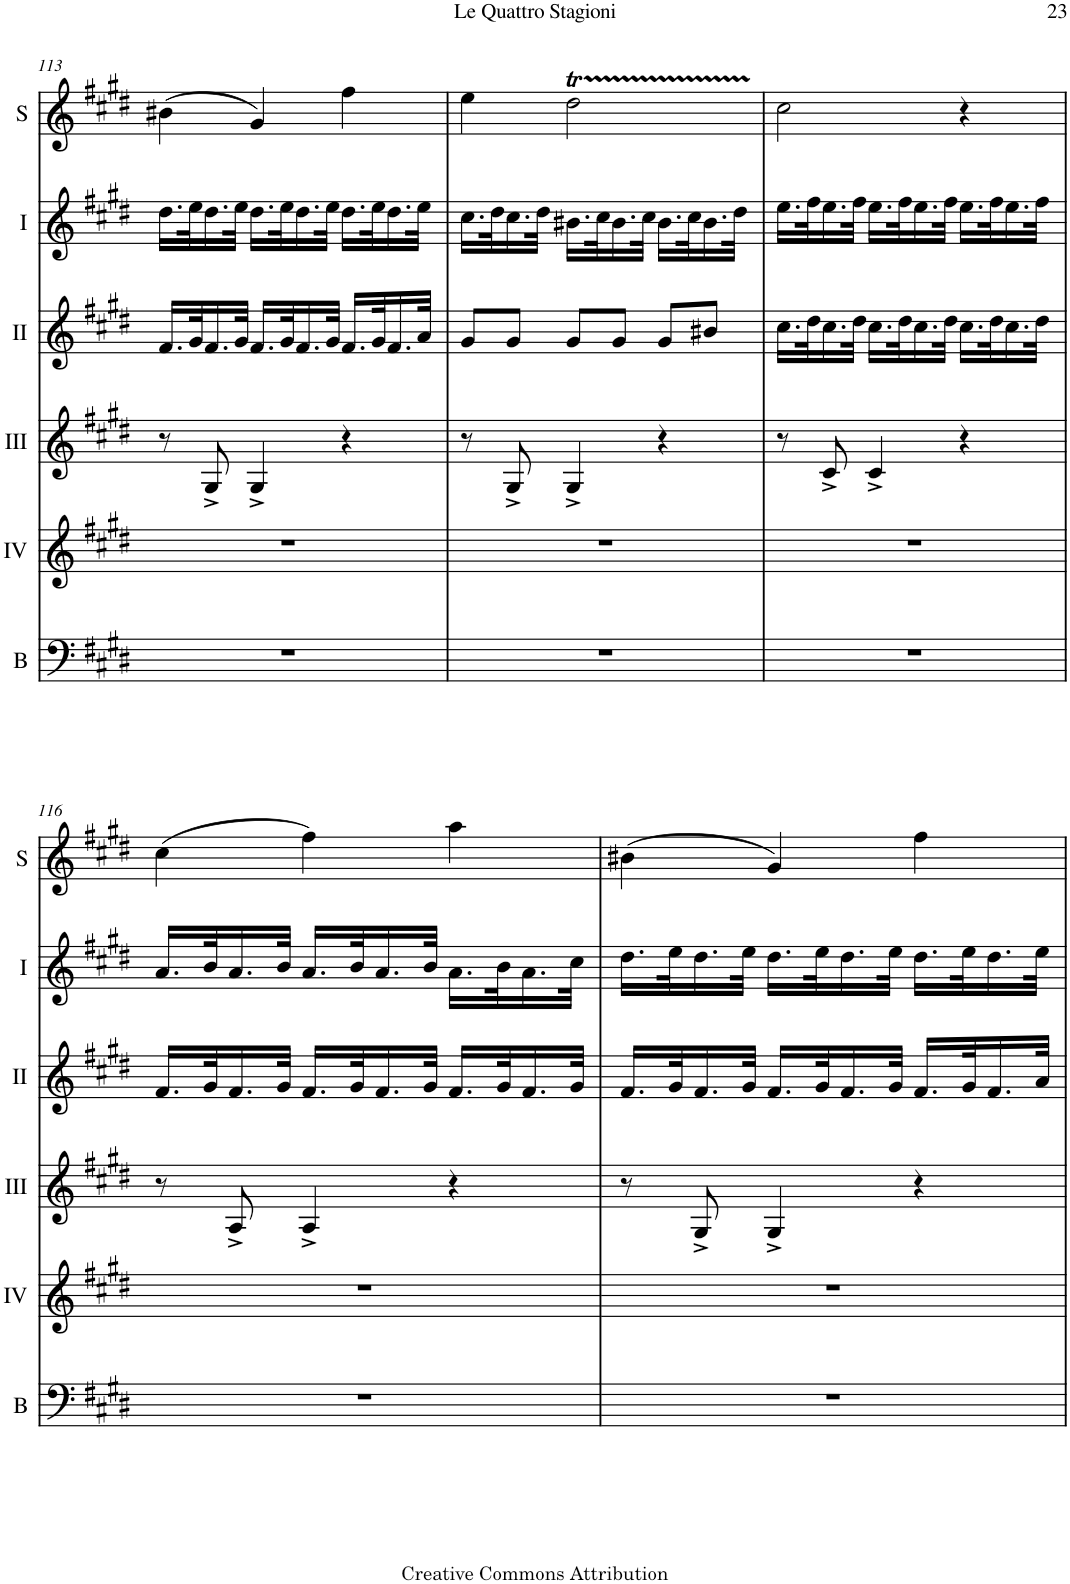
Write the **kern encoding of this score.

**kern	**kern	**kern	**kern	**kern	**kern
*part6	*part5	*part4	*part3	*part2	*part1
*staff6	*staff5	*staff4	*staff3	*staff2	*staff1
*I"Bass	*I"Acc. 4	*I"Acc. 3	*I"Acc. 2	*I"Acc. 1	*I"Solo
*I'B	*	*	*	*	*I'S
!!LO:PB:g=z
*clefF4	*clefG2	*clefG2	*clefG2	*clefG2	*clefG2
*Trd7c12	*	*Trd7c12	*	*	*
*k[f#c#g#d#]	*k[f#c#g#d#]	*k[f#c#g#d#]	*k[f#c#g#d#]	*k[f#c#g#d#]	*k[f#c#g#d#]
*M3/4	*M3/4	*M3/4	*M3/4	*M3/4	*M3/4
=113	=113	=113	=113	=113	=113
2.r	2.r	8r	16.f#/LL	16.dd#\LL	(4b#X\
.	.	.	32g#/K	32ee\K	.
.	.	8g#^/	16.f#/	16.dd#\	.
.	.	.	32g#/JJk	32ee\JJk	.
.	.	4g#^/	16.f#/LL	16.dd#\LL	4g#/)
.	.	.	32g#/K	32ee\K	.
.	.	.	16.f#/	16.dd#\	.
.	.	.	32g#/JJk	32ee\JJk	.
.	.	4r	16.f#/LL	16.dd#\LL	4ff#\
.	.	.	32g#/K	32ee\K	.
.	.	.	16.f#/	16.dd#\	.
.	.	.	32a/JJk	32ee\JJk	.
=114	=114	=114	=114	=114	=114
2.r	2.r	8r	8g#/L	16.cc#\LL	4ee\
.	.	.	.	32dd#\K	.
.	.	8g#^/	8g#/J	16.cc#\	.
.	.	.	.	32dd#\JJk	.
.	.	4g#^/	8g#/L	16.b#X\LL	2dd#t\
.	.	.	.	32cc#\K	.
.	.	.	8g#/J	16.b#\	.
.	.	.	.	32cc#\JJk	.
.	.	4r	8g#/L	16.b#\LL	.
.	.	.	.	32cc#\K	.
.	.	.	8b#X/J	16.b#\	.
.	.	.	.	32dd#\JJk	.
=115	=115	=115	=115	=115	=115
2.r	2.r	8r	16.cc#\LL	16.ee\LL	2cc#\
.	.	.	32dd#\K	32ff#\K	.
.	.	8cc#^/	16.cc#\	16.ee\	.
.	.	.	32dd#\JJk	32ff#\JJk	.
.	.	4cc#^/	16.cc#\LL	16.ee\LL	.
.	.	.	32dd#\K	32ff#\K	.
.	.	.	16.cc#\	16.ee\	.
.	.	.	32dd#\JJk	32ff#\JJk	.
.	.	4r	16.cc#\LL	16.ee\LL	4r
.	.	.	32dd#\K	32ff#\K	.
.	.	.	16.cc#\	16.ee\	.
.	.	.	32dd#\JJk	32ff#\JJk	.
!!LO:LB:g=z
=116	=116	=116	=116	=116	=116
2.r	2.r	8r	16.f#/LL	16.a/LL	(4cc#\
.	.	.	32g#/K	32b/K	.
.	.	8a^/	16.f#/	16.a/	.
.	.	.	32g#/JJk	32b/JJk	.
.	.	4a^/	16.f#/LL	16.a/LL	4ff#\)
.	.	.	32g#/K	32b/K	.
.	.	.	16.f#/	16.a/	.
.	.	.	32g#/JJk	32b/JJk	.
.	.	4r	16.f#/LL	16.a\LL	4aa\
.	.	.	32g#/K	32b\K	.
.	.	.	16.f#/	16.a\	.
.	.	.	32g#/JJk	32cc#\JJk	.
=117	=117	=117	=117	=117	=117
2.r	2.r	8r	16.f#/LL	16.dd#\LL	(4b#X\
.	.	.	32g#/K	32ee\K	.
.	.	8g#^/	16.f#/	16.dd#\	.
.	.	.	32g#/JJk	32ee\JJk	.
.	.	4g#^/	16.f#/LL	16.dd#\LL	4g#/)
.	.	.	32g#/K	32ee\K	.
.	.	.	16.f#/	16.dd#\	.
.	.	.	32g#/JJk	32ee\JJk	.
.	.	4r	16.f#/LL	16.dd#\LL	4ff#\
.	.	.	32g#/K	32ee\K	.
.	.	.	16.f#/	16.dd#\	.
.	.	.	32a/JJk	32ee\JJk	.
=	=	=	=	=	=
*-	*-	*-	*-	*-	*-
